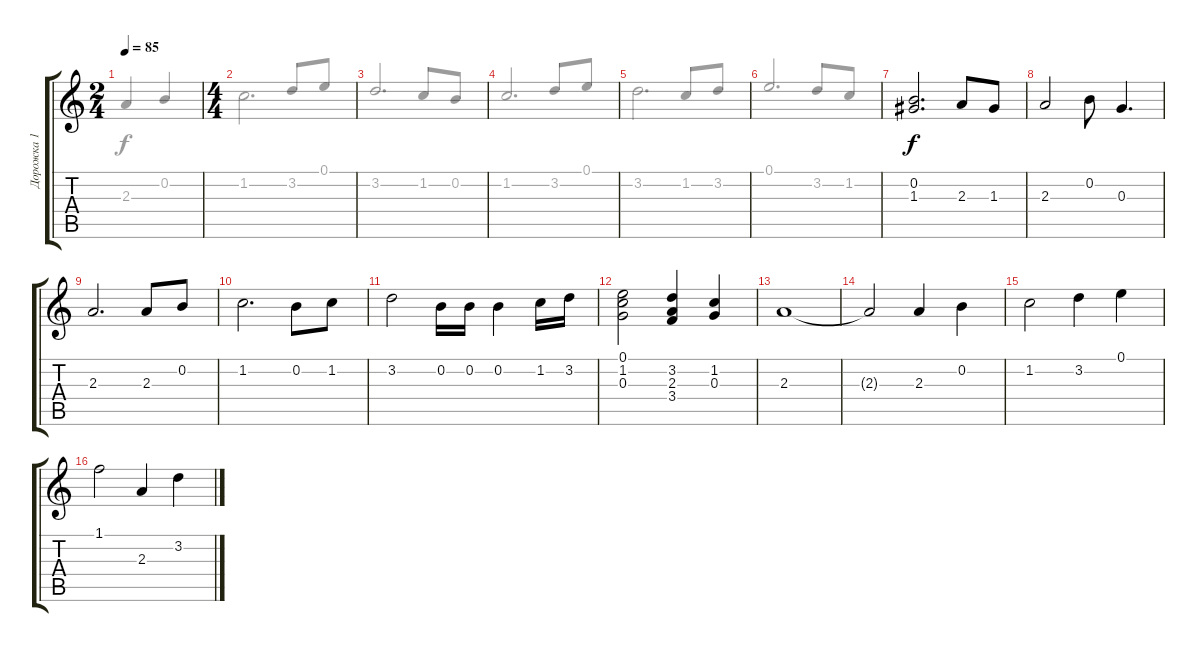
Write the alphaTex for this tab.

\track ("Дорожка 1" "Дорожка 1") {instrument acousticguitarsteel}
\staff {score tabs}
\tuning (E4 B3 G3 D3 A2 E2) {hide}
\voice
\ts (2 4)
\tempo 85
\clef g2
\ks c
|
\ts (4 4)
|
|
|
|
|
(0.2 1.3).2{d} 2.3.8 1.3.8 |
2.3.2 0.2.8 0.3.4{d} |
2.3.2{d} 2.3.8 0.2.8 |
1.2.2{d} 0.2.8 1.2.8 |
3.2.2 0.2.16 0.2.16 0.2.4 1.2.16 3.2.16 |
(0.1 1.2 0.3).2 (3.2 2.3 3.4).4 (1.2 0.3).4 |
2.3.1 |
2.3{t}.2 2.3.4 0.2.4 |
1.2.2 3.2.4 0.1.4 |
1.1.2 2.3.4 3.2.4
\voice
\clef g2
\ottava regular
\simile none
\ks c
2.3.4{dy f beam Up} 0.2.4{beam Up} |
1.2.2{d} 3.2.8{beam Up} 0.1.8{beam Up} |
3.2.2{d beam Up} 1.2.8{beam Up} 0.2.8{beam Up} |
1.2.2{d beam Up} 3.2.8{beam Up} 0.1.8{beam Up} |
3.2.2{d} 1.2.8{beam Up} 3.2.8{beam Up} |
0.1.2{d beam Up} 3.2.8{beam Up} 1.2.8{beam Up} |
|
|
|
|
|
|
|
|
|
